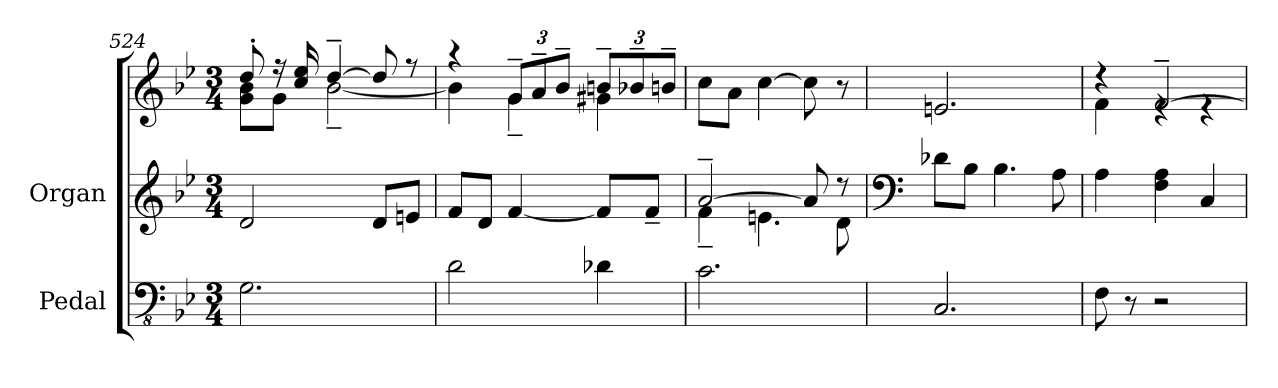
**kern	**kern	**kern
*part2	*part1	*part1
*staff3	*staff2	*staff1
*I"Pedal	*I"Organ	*
*clefFv4	*clefG2	*clefG2
*k[b-e-]	*k[b-e-]	*k[b-e-]
*M3/4	*M3/4	*M3/4
=524	=524	=524
*	*	*^
2.GG\	2d/	8dd'/	8g\ 8b-\L
.	.	16r	8g\J
.	.	16cc/ 16ee-/	.
.	.	[4dd~/	[2b-~\
.	8d/L	8dd/]	.
.	8en/J	8r	.
=525	=525	=525	=525
2D\	8f/L	4r	4b-\]
.	8d/J	.	.
*	*	*Xbrackettup	*
.	[4f/	12g~/L	4g~\
.	.	12a~/	.
.	.	12b-~/J	.
4D-X\	8f/L]	12bn~/L	4g#X\
.	.	12b-X~/	.
.	8f~/J	.	.
.	.	12bn~/J	.
*	*	*v	*v
=526	=526	=526
*	*^	*
2.C\	[2a~/	4f~\	8cc\L
.	.	.	8a\J
.	.	4.en\	[4cc\
.	8a/]	.	8cc\]
.	8r	8d\	8r
*	*v	*v	*
=527	=527	=527
*	*clefF4	*
2.CC/	8d-X\L	2.en/
.	8B-\J	.
.	4.B-\	.
.	8A\	.
=528	=528	=528
*	*	*^
8FF\	4A\	4r	4f\
8r	.	.	.
2r	4F\ 4A\	[2f~/	4re
.	4C/	.	4re
*	*	*v	*v
=	=	=
*-	*-	*-
